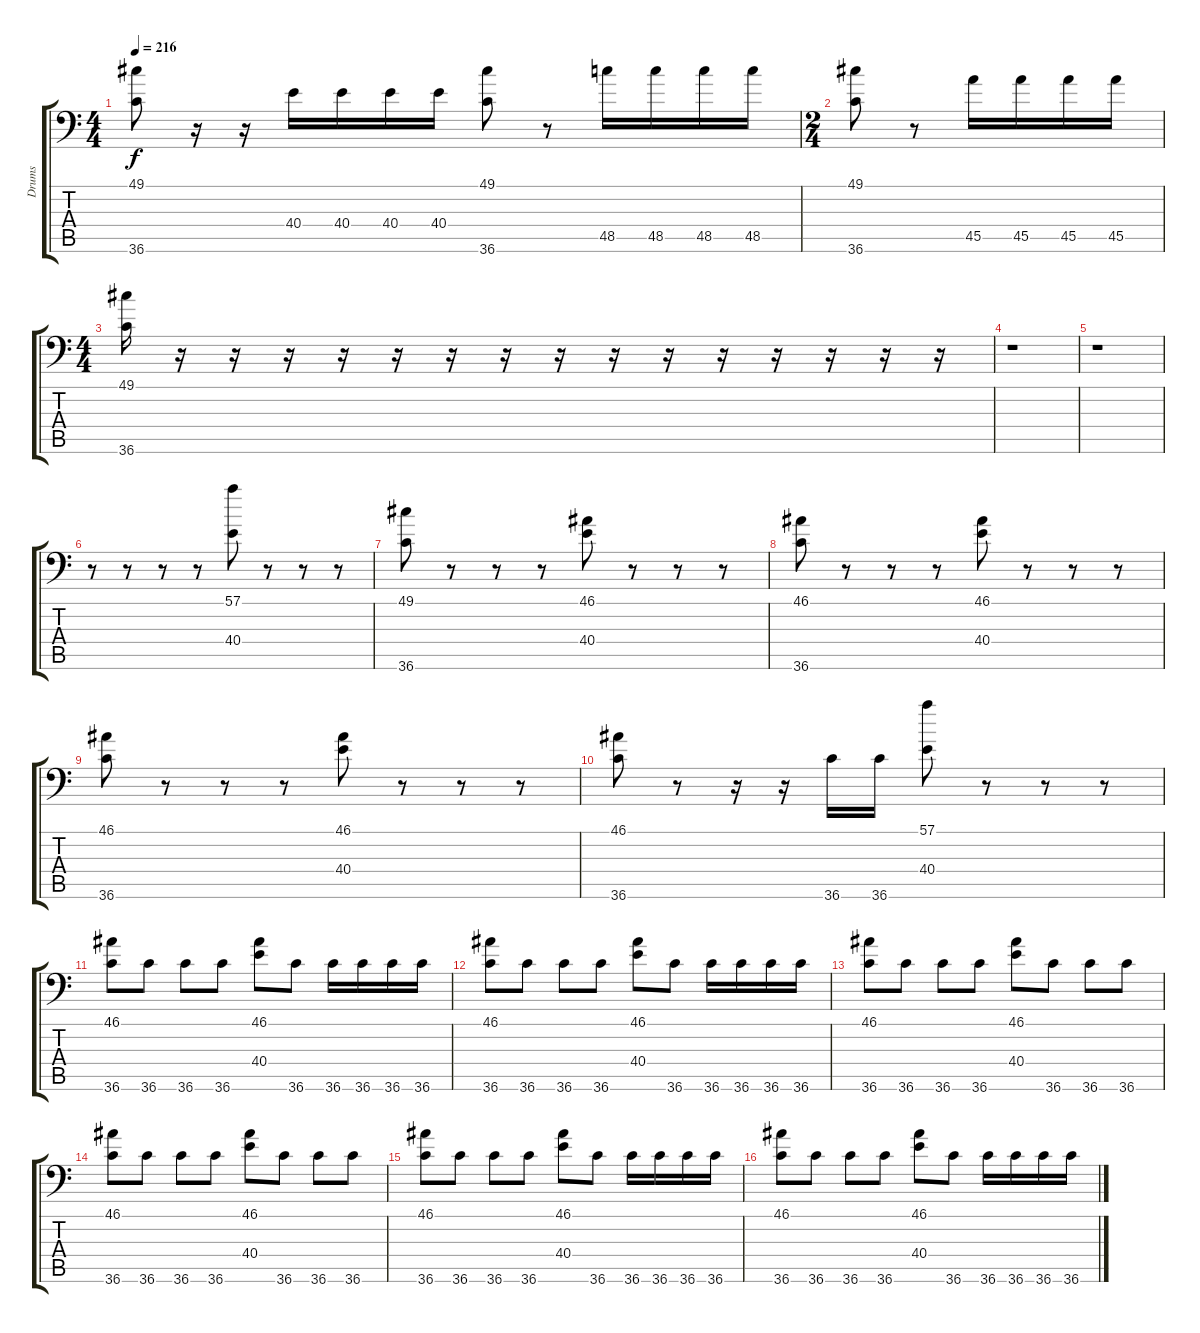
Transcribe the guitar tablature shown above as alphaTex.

\track ("Drums" "Drums") {instrument acousticgrandpiano}
\staff {score tabs}
\tuning (C-1 C-1 C-1 C-1 C-1 C-1) {hide}
\ts (4 4)
\tempo 216
\clef f4
\ks c
(49.1 36.6).8{dy f} r.16 r.16 40.4.16 40.4.16 40.4.16 40.4.16 (49.1 36.6).8 r.8 48.5.16 48.5.16 48.5.16 48.5.16 |
\ts (2 4)
(49.1 36.6).8 r.8 45.5.16 45.5.16 45.5.16 45.5.16 |
\ts (4 4)
(49.1 36.6).16 r.16 r.16 r.16 r.16 r.16 r.16 r.16 r.16 r.16 r.16 r.16 r.16 r.16 r.16 r.16 |
r.1 |
r.1 |
r.8 r.8 r.8 r.8 (57.1 40.4).8 r.8 r.8 r.8 |
(49.1 36.6).8 r.8 r.8 r.8 (46.1 40.4).8 r.8 r.8 r.8 |
(46.1 36.6).8 r.8 r.8 r.8 (46.1 40.4).8 r.8 r.8 r.8 |
(46.1 36.6).8 r.8 r.8 r.8 (46.1 40.4).8 r.8 r.8 r.8 |
(46.1 36.6).8 r.8 r.16 r.16 36.6.16 36.6.16 (57.1 40.4).8 r.8 r.8 r.8 |
(46.1 36.6).8 36.6.8 36.6.8 36.6.8 (46.1 40.4).8 36.6.8 36.6.16 36.6.16 36.6.16 36.6.16 |
(46.1 36.6).8 36.6.8 36.6.8 36.6.8 (46.1 40.4).8 36.6.8 36.6.16 36.6.16 36.6.16 36.6.16 |
(46.1 36.6).8 36.6.8 36.6.8 36.6.8 (46.1 40.4).8 36.6.8 36.6.8 36.6.8 |
(46.1 36.6).8 36.6.8 36.6.8 36.6.8 (46.1 40.4).8 36.6.8 36.6.8 36.6.8 |
(46.1 36.6).8 36.6.8 36.6.8 36.6.8 (46.1 40.4).8 36.6.8 36.6.16 36.6.16 36.6.16 36.6.16 |
(46.1 36.6).8 36.6.8 36.6.8 36.6.8 (46.1 40.4).8 36.6.8 36.6.16 36.6.16 36.6.16 36.6.16
